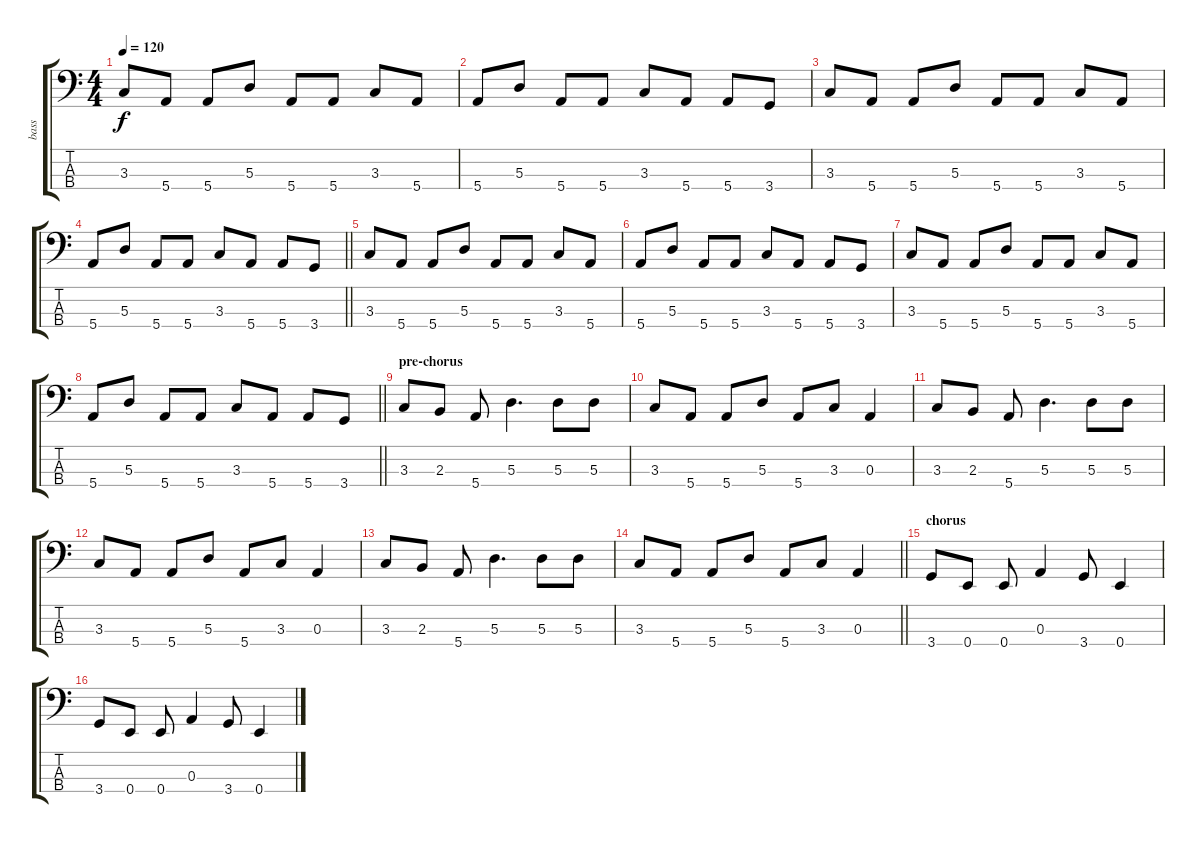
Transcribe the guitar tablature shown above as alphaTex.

\track ("bass" "bass") {instrument electricbassfinger}
\staff {score tabs}
\tuning (G2 D2 A1 E1) {hide}
\ts (4 4)
\tempo 120
\clef f4
\ks c
3.3.8{dy f} 5.4.8 5.4.8 5.3.8 5.4.8 5.4.8 3.3.8 5.4.8 |
5.4.8 5.3.8 5.4.8 5.4.8 3.3.8 5.4.8 5.4.8 3.4.8 |
3.3.8 5.4.8 5.4.8 5.3.8 5.4.8 5.4.8 3.3.8 5.4.8 |
\barLineRight lightlight
5.4.8 5.3.8 5.4.8 5.4.8 3.3.8 5.4.8 5.4.8 3.4.8 |
3.3.8 5.4.8 5.4.8 5.3.8 5.4.8 5.4.8 3.3.8 5.4.8 |
5.4.8 5.3.8 5.4.8 5.4.8 3.3.8 5.4.8 5.4.8 3.4.8 |
3.3.8 5.4.8 5.4.8 5.3.8 5.4.8 5.4.8 3.3.8 5.4.8 |
\barLineRight lightlight
5.4.8 5.3.8 5.4.8 5.4.8 3.3.8 5.4.8 5.4.8 3.4.8 |
\section ("" "pre-chorus")
3.3.8 2.3.8 5.4.8 5.3.4{d} 5.3.8 5.3.8 |
3.3.8 5.4.8 5.4.8 5.3.8 5.4.8 3.3.8 0.3.4 |
3.3.8 2.3.8 5.4.8 5.3.4{d} 5.3.8 5.3.8 |
3.3.8 5.4.8 5.4.8 5.3.8 5.4.8 3.3.8 0.3.4 |
3.3.8 2.3.8 5.4.8 5.3.4{d} 5.3.8 5.3.8 |
\barLineRight lightlight
3.3.8 5.4.8 5.4.8 5.3.8 5.4.8 3.3.8 0.3.4 |
\section ("" "chorus")
3.4.8 0.4.8 0.4.8 0.3.4 3.4.8 0.4.4 |
3.4.8 0.4.8 0.4.8 0.3.4 3.4.8 0.4.4
